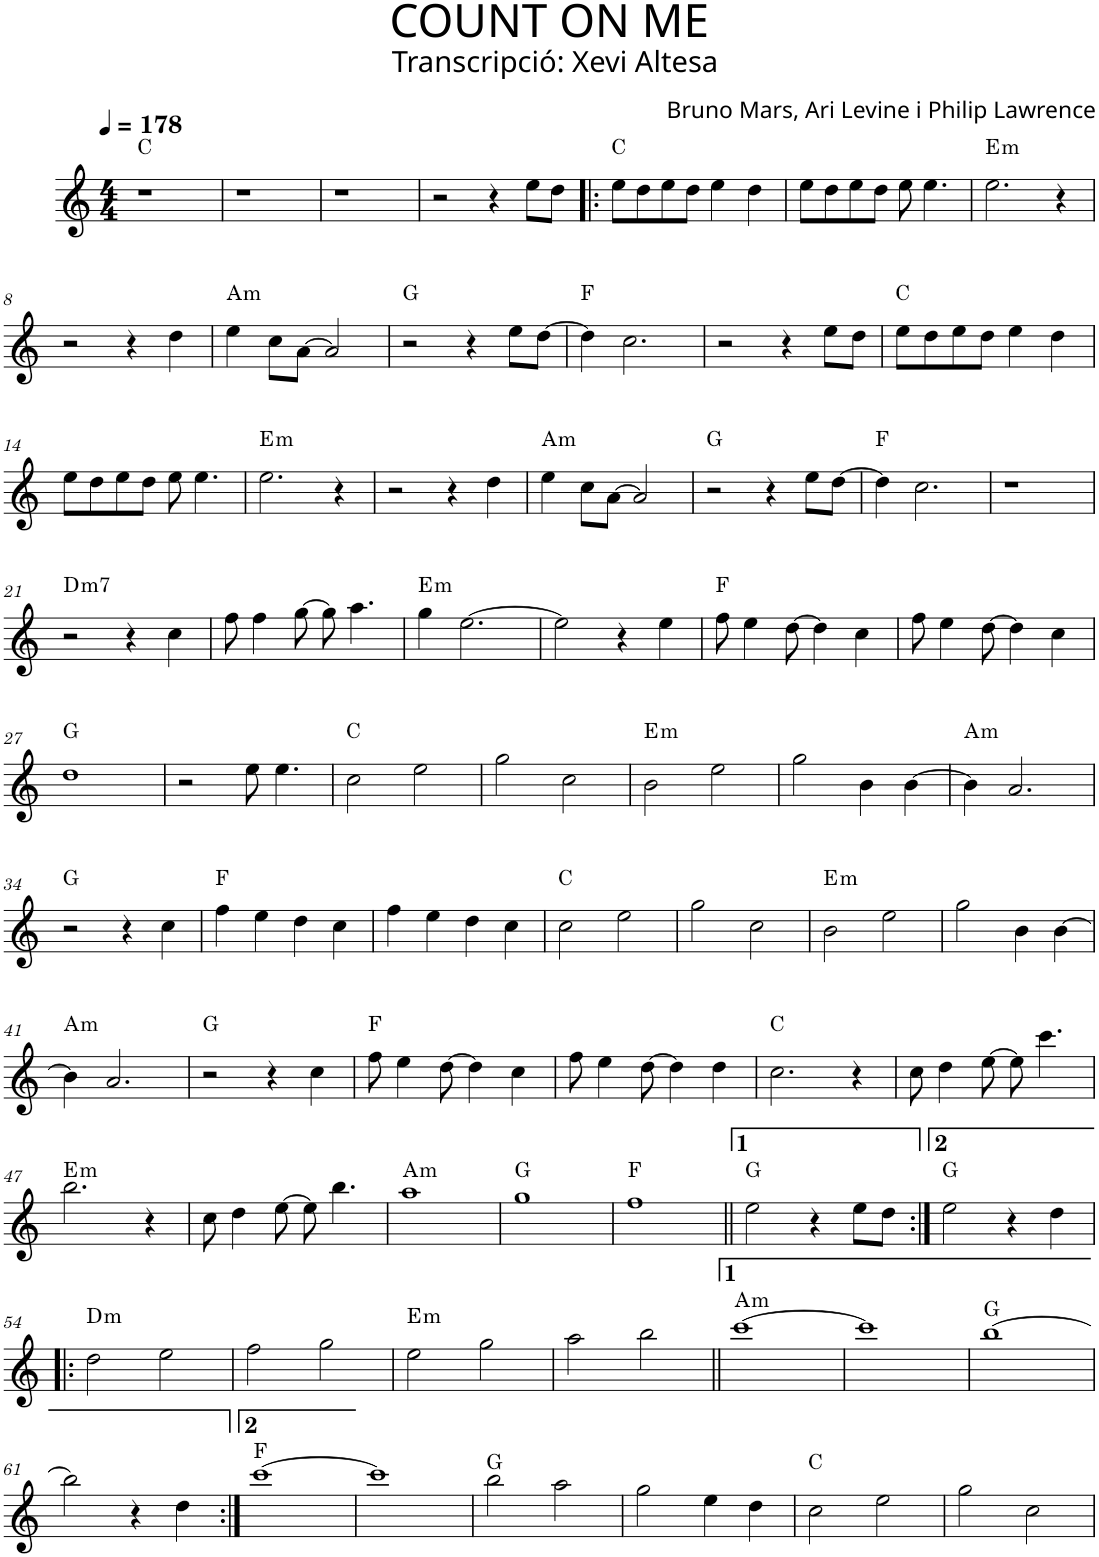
**kern	**harte
*part1	*part1
*staff1	*
*I"P1	*
*clefG2	*
*k[]	*
*M4/4	*
*MM178	*
=1	=1
1r	C:maj
=2	=2
1r	.
=3	=3
1r	.
=4	=4
2r	.
4r	.
8ee\L	.
8dd\J	.
=5!|:	=5!|:
8ee\L	C:maj
8dd\	.
8ee\	.
8dd\J	.
4ee\	.
4dd\	.
=6	=6
8ee\L	.
8dd\	.
8ee\	.
8dd\J	.
8ee\	.
4.ee\	.
=7	=7
!	!LO:H:kt=m
2.ee\	E:min
4r	.
!!LO:LB:g=z
=8	=8
2r	.
4r	.
4dd\	.
=9	=9
!	!LO:H:kt=m
4ee\	A:min
8cc\L	.
[>8a\J	.
2a/]	.
=10	=10
2r	G:maj
4r	.
8ee\L	.
[>8dd\J	.
=11	=11
4dd\]	F:maj
2.cc\	.
=12	=12
2r	.
4r	.
8ee\L	.
8dd\J	.
=13	=13
8ee\L	C:maj
8dd\	.
8ee\	.
8dd\J	.
4ee\	.
4dd\	.
!!LO:LB:g=z
=14	=14
8ee\L	.
8dd\	.
8ee\	.
8dd\J	.
8ee\	.
4.ee\	.
=15	=15
!	!LO:H:kt=m
2.ee\	E:min
4r	.
=16	=16
2r	.
4r	.
4dd\	.
=17	=17
!	!LO:H:kt=m
4ee\	A:min
8cc\L	.
[>8a\J	.
2a/]	.
=18	=18
2r	G:maj
4r	.
8ee\L	.
[>8dd\J	.
=19	=19
4dd\]	F:maj
2.cc\	.
=20	=20
1r	.
!!LO:LB:g=z
=21	=21
!	!LO:H:kt=m7
2r	D:min7
4r	.
4cc\	.
=22	=22
8ff\	.
4ff\	.
[>8gg\	.
8gg\]	.
4.aa\	.
=23	=23
!	!LO:H:kt=m
4gg\	E:min
[>2.ee\	.
=24	=24
2ee\]	.
4r	.
4ee\	.
=25	=25
8ff\	F:maj
4ee\	.
[>8dd\	.
4dd\]	.
4cc\	.
=26	=26
8ff\	.
4ee\	.
[>8dd\	.
4dd\]	.
4cc\	.
!!LO:LB:g=z
=27	=27
1dd	G:maj
=28	=28
2r	.
8ee\	.
4.ee\	.
=29	=29
2cc\	C:maj
2ee\	.
=30	=30
2gg\	.
2cc\	.
=31	=31
!	!LO:H:kt=m
2b\	E:min
2ee\	.
=32	=32
2gg\	.
4b\	.
[>4b\	.
=33	=33
!	!LO:H:kt=m
4b\]	A:min
2.a/	.
!!LO:LB:g=z
=34	=34
2r	G:maj
4r	.
4cc\	.
=35	=35
4ff\	F:maj
4ee\	.
4dd\	.
4cc\	.
=36	=36
4ff\	.
4ee\	.
4dd\	.
4cc\	.
=37	=37
2cc\	C:maj
2ee\	.
=38	=38
2gg\	.
2cc\	.
=39	=39
!	!LO:H:kt=m
2b\	E:min
2ee\	.
=40	=40
2gg\	.
4b\	.
[>4b\	.
!!LO:LB:g=z
=41	=41
!	!LO:H:kt=m
4b\]	A:min
2.a/	.
=42	=42
2r	G:maj
4r	.
4cc\	.
=43	=43
8ff\	F:maj
4ee\	.
[>8dd\	.
4dd\]	.
4cc\	.
=44	=44
8ff\	.
4ee\	.
[>8dd\	.
4dd\]	.
4dd\	.
=45	=45
2.cc\	C:maj
4r	.
=46	=46
8cc\	.
4dd\	.
[>8ee\	.
8ee\]	.
4.ccc\	.
!!LO:LB:g=z
=47	=47
!	!LO:H:kt=m
2.bb\	E:min
4r	.
=48	=48
8cc\	.
4dd\	.
[>8ee\	.
8ee\]	.
4.bb\	.
=49	=49
!	!LO:H:kt=m
1aa	A:min
=50	=50
1gg	G:maj
=51	=51
1ff	F:maj
=52||	=52||
2ee\	G:maj
4r	.
8ee\L	.
8dd\J	.
=53:|!	=53:|!
2ee\	G:maj
4r	.
4dd\	.
!!LO:LB:g=z
=54!|:	=54!|:
!	!LO:H:kt=m
2dd\	D:min
2ee\	.
=55	=55
2ff\	.
2gg\	.
=56	=56
!	!LO:H:kt=m
2ee\	E:min
2gg\	.
=57	=57
2aa\	.
2bb\	.
=58||	=58||
!	!LO:H:kt=m
[>1ccc	A:min
=59	=59
1ccc]	.
=60	=60
[>1bb	G:maj
!!LO:LB:g=z
=61	=61
2bb\]	.
4r	.
4dd\	.
=62:|!	=62:|!
[>1ccc	F:maj
=63	=63
1ccc]	.
=64	=64
2bb\	G:maj
2aa\	.
=65	=65
2gg\	.
4ee\	.
4dd\	.
=66	=66
2cc\	C:maj
2ee\	.
=67	=67
2gg\	.
2cc\	.
=	=
*-	*-
